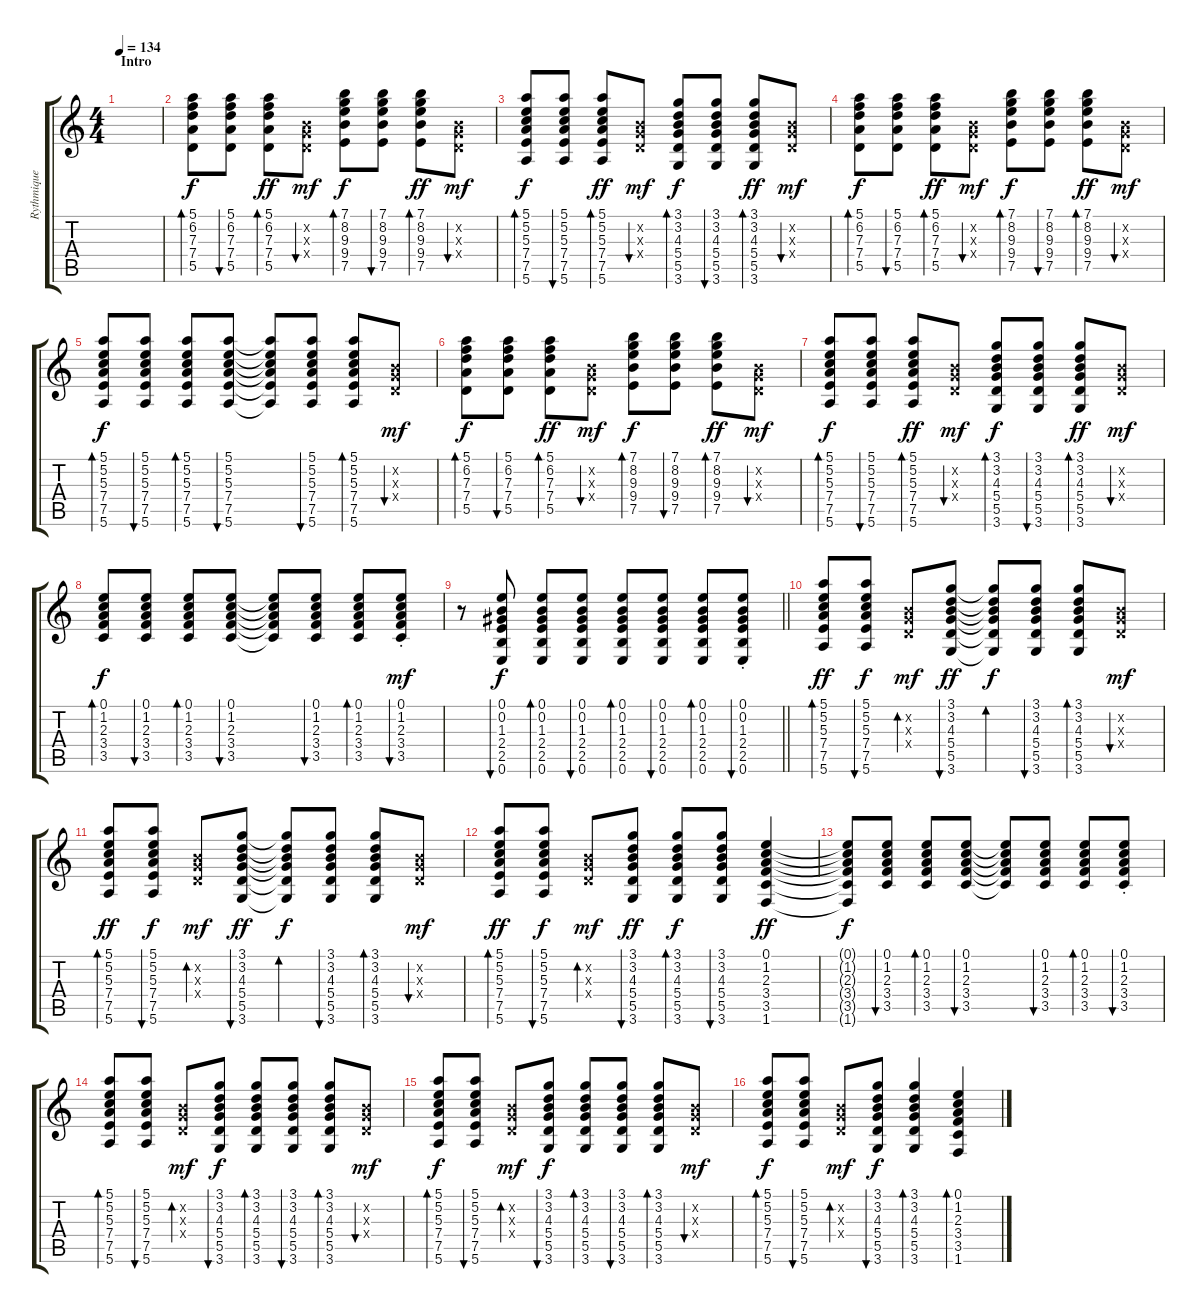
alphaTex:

\track ("Rythmique" "Rythmique") {instrument acousticguitarsteel}
\staff {score tabs}
\tuning (E4 B3 G3 D3 A2 E2) {hide}
\ts (4 4)
\section ("" "Intro")
\tempo 134
\clef g2
\ks c
|
(5.1 6.2 7.3 7.4 5.5).8{bd 60} (5.1 6.2 7.3 7.4 5.5).8{bu 60 dy f} (5.1 6.2 7.3 7.4 5.5).8{bd 60 dy ff} (0.2{x} 0.3{x} 0.4{x}).8{bu 60 dy mf} (7.1 8.2 9.3 9.4 7.5).8{bd 60 dy f} (7.1 8.2 9.3 9.4 7.5).8{bu 60} (7.1 8.2 9.3 9.4 7.5).8{bd 60 dy ff} (0.2{x} 0.3{x} 0.4{x}).8{bu 60 dy mf} |
(5.1 5.2 5.3 7.4 7.5 5.6).8{bd 60 dy f} (5.1 5.2 5.3 7.4 7.5 5.6).8{bu 60} (5.1 5.2 5.3 7.4 7.5 5.6).8{bd 60 dy ff} (0.2{x} 0.3{x} 0.4{x}).8{bu 60 dy mf} (3.1 3.2 4.3 5.4 5.5 3.6).8{bd 60 dy f} (3.1 3.2 4.3 5.4 5.5 3.6).8{bu 60} (3.1 3.2 4.3 5.4 5.5 3.6).8{bd 60 dy ff} (0.2{x} 0.3{x} 0.4{x}).8{bu 60 dy mf} |
(5.1 6.2 7.3 7.4 5.5).8{bd 60 dy f} (5.1 6.2 7.3 7.4 5.5).8{bu 60} (5.1 6.2 7.3 7.4 5.5).8{bd 60 dy ff} (0.2{x} 0.3{x} 0.4{x}).8{bu 60 dy mf} (7.1 8.2 9.3 9.4 7.5).8{bd 60 dy f} (7.1 8.2 9.3 9.4 7.5).8{bu 60} (7.1 8.2 9.3 9.4 7.5).8{bd 60 dy ff} (0.2{x} 0.3{x} 0.4{x}).8{bu 60 dy mf} |
(5.1 5.2 5.3 7.4 7.5 5.6).8{bd 60 dy f} (5.1 5.2 5.3 7.4 7.5 5.6).8{bu 60} (5.1 5.2 5.3 7.4 7.5 5.6).8{bd 60} (5.1 5.2 5.3 7.4 7.5 5.6).8{bu 60} (5.1{t} 5.2{t} 5.3{t} 7.4{t} 7.5{t} 5.6{t}).8 (5.1 5.2 5.3 7.4 7.5 5.6).8{bu 60} (5.1 5.2 5.3 7.4 7.5 5.6).8{bd 60} (0.2{x} 0.3{x} 0.4{x}).8{bu 60 dy mf} |
(5.1 6.2 7.3 7.4 5.5).8{bd 60 dy f} (5.1 6.2 7.3 7.4 5.5).8{bu 60} (5.1 6.2 7.3 7.4 5.5).8{bd 60 dy ff} (0.2{x} 0.3{x} 0.4{x}).8{bu 60 dy mf} (7.1 8.2 9.3 9.4 7.5).8{bd 60 dy f} (7.1 8.2 9.3 9.4 7.5).8{bu 60} (7.1 8.2 9.3 9.4 7.5).8{bd 60 dy ff} (0.2{x} 0.3{x} 0.4{x}).8{bu 60 dy mf} |
(5.1 5.2 5.3 7.4 7.5 5.6).8{bd 60 dy f} (5.1 5.2 5.3 7.4 7.5 5.6).8{bu 60} (5.1 5.2 5.3 7.4 7.5 5.6).8{bd 60 dy ff} (0.2{x} 0.3{x} 0.4{x}).8{bu 60 dy mf} (3.1 3.2 4.3 5.4 5.5 3.6).8{bd 60 dy f} (3.1 3.2 4.3 5.4 5.5 3.6).8{bu 60} (3.1 3.2 4.3 5.4 5.5 3.6).8{bd 60 dy ff} (0.2{x} 0.3{x} 0.4{x}).8{bu 60 dy mf} |
(0.1 1.2 2.3 3.4 3.5).8{bd 60 dy f} (0.1 1.2 2.3 3.4 3.5).8{bu 60} (0.1 1.2 2.3 3.4 3.5).8{bd 60} (0.1 1.2 2.3 3.4 3.5).8{bu 60} (0.1{t} 1.2{t} 2.3{t} 3.4{t} 3.5{t}).8 (0.1 1.2 2.3 3.4 3.5).8{bu 60} (0.1 1.2 2.3 3.4 3.5).8{bd 60} (0.1{st} 1.2{st} 2.3{st} 3.4{st} 3.5{st}).8{bu 60 dy mf} |
\barLineRight lightlight
r.8 (0.1 0.2 1.3 2.4 2.5 0.6).8{bu 60 dy f} (0.1 0.2 1.3 2.4 2.5 0.6).8{bd 60} (0.1 0.2 1.3 2.4 2.5 0.6).8{bu 60} (0.1 0.2 1.3 2.4 2.5 0.6).8{bd 60} (0.1 0.2 1.3 2.4 2.5 0.6).8{bu 60} (0.1 0.2 1.3 2.4 2.5 0.6).8{bd 60} (0.1{st} 0.2{st} 1.3{st} 2.4{st} 2.5{st} 0.6{st}).8{bu 60} |
(5.1 5.2 5.3 7.4 7.5 5.6).8{bd 60 dy ff} (5.1 5.2 5.3 7.4 7.5 5.6).8{bu 60 dy f} (0.2{x} 0.3{x} 0.4{x}).8{bd 60 dy mf} (3.1 3.2 4.3 5.4 5.5 3.6).8{bu 60 dy ff} (3.1{t} 3.2{t} 4.3{t} 5.4{t} 5.5{t} 3.6{t}).8{bd 60 dy f} (3.1 3.2 4.3 5.4 5.5 3.6).8{bu 60} (3.1 3.2 4.3 5.4 5.5 3.6).8{bd 60} (0.2{x} 0.3{x} 0.4{x}).8{bu 60 dy mf} |
(5.1 5.2 5.3 7.4 7.5 5.6).8{bd 60 dy ff} (5.1 5.2 5.3 7.4 7.5 5.6).8{bu 60 dy f} (0.2{x} 0.3{x} 0.4{x}).8{bd 60 dy mf} (3.1 3.2 4.3 5.4 5.5 3.6).8{bu 60 dy ff} (3.1{t} 3.2{t} 4.3{t} 5.4{t} 5.5{t} 3.6{t}).8{bd 60 dy f} (3.1 3.2 4.3 5.4 5.5 3.6).8{bu 60} (3.1 3.2 4.3 5.4 5.5 3.6).8{bd 60} (0.2{x} 0.3{x} 0.4{x}).8{bu 60 dy mf} |
(5.1 5.2 5.3 7.4 7.5 5.6).8{bd 60 dy ff} (5.1 5.2 5.3 7.4 7.5 5.6).8{bu 60 dy f} (0.2{x} 0.3{x} 0.4{x}).8{bd 60 dy mf} (3.1 3.2 4.3 5.4 5.5 3.6).8{bu 60 dy ff} (3.1 3.2 4.3 5.4 5.5 3.6).8{bd 60 dy f} (3.1 3.2 4.3 5.4 5.5 3.6).8{bu 60} (0.1 1.2 2.3 3.4 3.5 1.6).4{dy ff} |
(0.1{t} 1.2{t} 2.3{t} 3.4{t} 3.5{t} 1.6{t}).8{dy f} (0.1 1.2 2.3 3.4 3.5).8{bu 60} (0.1 1.2 2.3 3.4 3.5).8{bd 60} (0.1 1.2 2.3 3.4 3.5).8{bu 60} (0.1{t} 1.2{t} 2.3{t} 3.4{t} 3.5{t}).8 (0.1 1.2 2.3 3.4 3.5).8{bu 60} (0.1 1.2 2.3 3.4 3.5).8{bd 60} (0.1{st} 1.2{st} 2.3{st} 3.4{st} 3.5{st}).8{bu 60} |
(5.1 5.2 5.3 7.4 7.5 5.6).8{bd 60} (5.1 5.2 5.3 7.4 7.5 5.6).8{bu 60} (0.2{x} 0.3{x} 0.4{x}).8{bd 60 dy mf} (3.1 3.2 4.3 5.4 5.5 3.6).8{bu 60 dy f} (3.1 3.2 4.3 5.4 5.5 3.6).8{bd 60} (3.1 3.2 4.3 5.4 5.5 3.6).8{bu 60} (3.1 3.2 4.3 5.4 5.5 3.6).8{bd 60} (0.2{x} 0.3{x} 0.4{x}).8{bu 60 dy mf} |
(5.1 5.2 5.3 7.4 7.5 5.6).8{bd 60 dy f} (5.1 5.2 5.3 7.4 7.5 5.6).8{bu 60} (0.2{x} 0.3{x} 0.4{x}).8{bd 60 dy mf} (3.1 3.2 4.3 5.4 5.5 3.6).8{bu 60 dy f} (3.1 3.2 4.3 5.4 5.5 3.6).8{bd 60} (3.1 3.2 4.3 5.4 5.5 3.6).8{bu 60} (3.1 3.2 4.3 5.4 5.5 3.6).8{bd 60} (0.2{x} 0.3{x} 0.4{x}).8{bu 60 dy mf} |
(5.1 5.2 5.3 7.4 7.5 5.6).8{bd 60 dy f} (5.1 5.2 5.3 7.4 7.5 5.6).8{bu 60} (0.2{x} 0.3{x} 0.4{x}).8{bd 60 dy mf} (3.1 3.2 4.3 5.4 5.5 3.6).8{bu 60 dy f} (3.1 3.2 4.3 5.4 5.5 3.6).4{bd 60} (0.1 1.2 2.3 3.4 3.5 1.6).4{bd 60}
